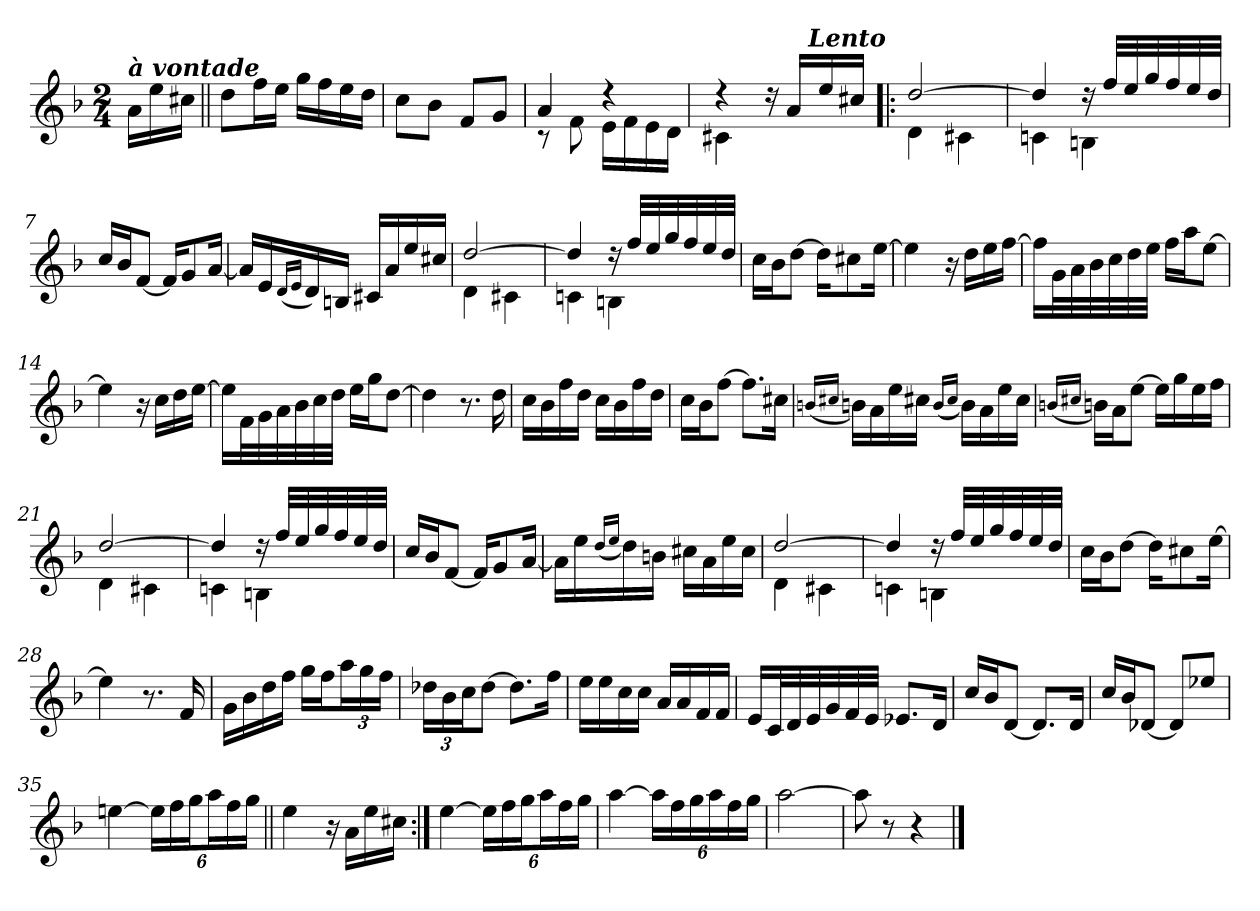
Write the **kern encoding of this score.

**kern
*part1
*staff1
*clefG2
*k[b-]
*F:
*M2/4
=
!LO:TX:a:Bi:t=à vontade
16a\LL
16ee\
16cc#X\JJ
=1||
8dd\L
16ff\L
16ee\JJ
16gg\LL
16ff\
16ee\
16dd\JJ
=2
8cc\L
8b-\J
8f/L
8g/J
=3
*^
4a/	8rc
.	8f\
4rdd	16e\LL
.	16f\
.	16e\
.	16d\JJ
=4	=4
*	*^
4rdd	4c#X\	3ryy
16rdd	4ryy	.
16a/LL	.	.
.	.	48ryy
!	!	!LO:TX:a:Bi:t=Lento
.	.	12..ryy
16ee/	.	.
16cc#X/JJ	.	.
*	*v	*v
!!LO:LB:g=z
=5!|:	=5!|:
[>2dd/	4d\
.	4c#X\
=6	=6
4dd/]	4cn\
16rdd	4Bn\
32ff/LLL	.
32ee/	.
32gg/	.
32ff/	.
32ee/	.
32dd/JJJ	.
*v	*v
=7
16cc/LL
16b-/J
[8f/J
16f/KL]
8g/
[16a/Jk
=8
16a/LL]
16e/
(<16qd/LL
16qe/JJ
16d/)
16Bn/JJ
16c#X/LL
16a/
16ee/
16cc#X/JJ
!!LO:LB:g=z
=9
*^
[>2dd/	4d\
.	4c#X\
=10	=10
4dd/]	4cn\
16rdd	4Bn\
32ff/LLL	.
32ee/	.
32gg/	.
32ff/	.
32ee/	.
32dd/JJJ	.
*v	*v
=11
16cc\LL
16b-\J
[8dd\J
16dd\KL]
8cc#X\
[16ee\Jk
=12
4ee\]
16r
16dd\LL
16ee\
[16ff\JJ
!!LO:LB:g=z
=13
16ff\LL]
32g\L
32a\
32b-\
32cc\
32dd\
32ee\JJJ
16ff\LL
16aa\J
[8ee\J
=14
4ee\]
16r
16cc\LL
16dd\
[16ee\JJ
=15
16ee\LL]
32f\L
32g\
32a\
32b-\
32cc\
32dd\JJJ
16ee\LL
16gg\J
[8dd\J
=16
4dd\]
8.r
16dd\
!!LO:LB:g=z
=17
16cc\LL
16b-\
16ff\
16dd\JJ
16cc\LL
16b-\
16ff\
16dd\JJ
=18
16cc\LL
16b-\J
[8ff\J
8.ff\L]
16cc#X\Jk
=19
(<16qbn/LL
16qcc#X/JJ
16b\LL)
16a\
16ee\
16cc#\JJ
(<16qb/LL
16qcc#/JJ
16b\LL)
16a\
16ee\
16cc#\JJ
=20
(<16qbn/LL
16qcc#X/JJ
16b\LL)
16a\J
[8ee\J
16ee\LL]
16gg\
16ee\
16ff\JJ
!!LO:LB:g=z
=21
*^
[>2dd/	4d\
.	4c#X\
=22	=22
4dd/]	4cn\
16rdd	4Bn\
32ff/LLL	.
32ee/	.
32gg/	.
32ff/	.
32ee/	.
32dd/JJJ	.
*v	*v
=23
16cc/LL
16b-/J
[8f/J
16f/KL]
8g/
[16a/Jk
=24
16a\LL]
16ee\
(<16qdd/LL
16qee/JJ
16dd\)
16bn\JJ
16cc#X\LL
16a\
16ee\
16cc#\JJ
!!LO:LB:g=z
=25
*^
[>2dd/	4d\
.	4c#X\
=26	=26
4dd/]	4cn\
16rdd	4Bn\
32ff/LLL	.
32ee/	.
32gg/	.
32ff/	.
32ee/	.
32dd/JJJ	.
*v	*v
=27
16cc\LL
16b-\J
[8dd\J
16dd\KL]
8cc#X\
[16ee\Jk
=28
4ee\]
8.r
16f/
!!LO:LB:g=z
=29
16g\LL
16b-\
16dd\
16ff\JJ
16gg\LL
16ff\J
24aa\L
24gg\
24ff\JJ
=30
24dd-X\LL
24b-\
24cc\J
[8dd-\J
8.dd-\L]
16ff\Jk
=31
16ee\LL
16ee\
16cc\
16cc\JJ
16a/LL
16a/
16f/
16f/JJ
=32
16e/LL
32c/L
32d/
32e/
32g/
32f/
32e/JJJ
8.e-X/L
16d/Jk
!!LO:LB:g=z
=33
16cc/LL
16b-/J
[8d/J
8.d/L]
16d/Jk
=34
16cc/LL
16b-/J
[8d-X/J
8d-/L]
8ee-X/J
=35
[4een\
24ee\LL]
24ff\
24gg\J
24aa\L
24ff\
24gg\JJ
=36||
4ee\
16r
16a\LL
16ee\
16cc#X\JJ
!!LO:LB:g=z
=37:|!
[4ee\
24ee\LL]
24ff\
24gg\J
24aa\L
24ff\
24gg\JJ
=38
[4aa\
24aa\LL]
24ff\
24gg\
24aa\
24ff\
24gg\JJ
=39
[2aa\
=40
8aa\]
8r
4r
==
*-
